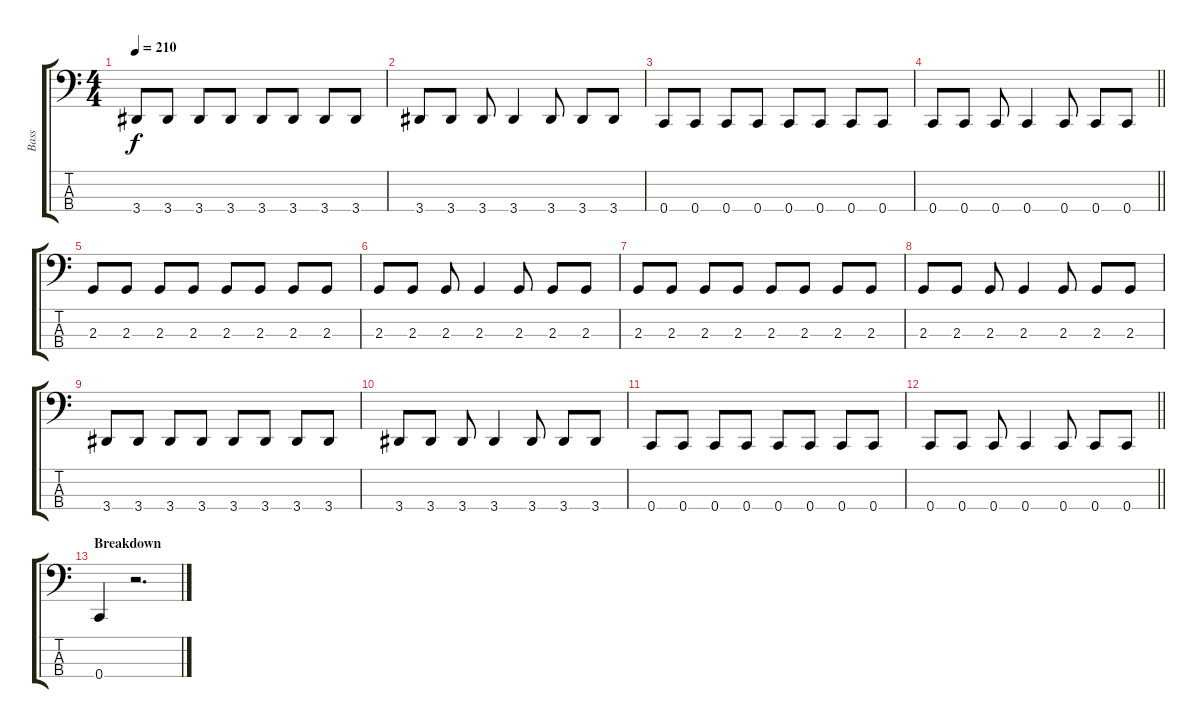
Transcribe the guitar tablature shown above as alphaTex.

\track ("Bass" "Bass") {instrument electricbassfinger}
\staff {score tabs}
\tuning (Eb2 Bb1 F1 C1) {hide}
\ts (4 4)
\tempo 210
\clef f4
\ks c
3.4.8{dy f} 3.4.8 3.4.8 3.4.8 3.4.8 3.4.8 3.4.8 3.4.8 |
3.4.8 3.4.8 3.4.8 3.4.4 3.4.8 3.4.8 3.4.8 |
0.4.8 0.4.8 0.4.8 0.4.8 0.4.8 0.4.8 0.4.8 0.4.8 |
\barLineRight lightlight
0.4.8 0.4.8 0.4.8 0.4.4 0.4.8 0.4.8 0.4.8 |
2.3.8 2.3.8 2.3.8 2.3.8 2.3.8 2.3.8 2.3.8 2.3.8 |
2.3.8 2.3.8 2.3.8 2.3.4 2.3.8 2.3.8 2.3.8 |
2.3.8 2.3.8 2.3.8 2.3.8 2.3.8 2.3.8 2.3.8 2.3.8 |
2.3.8 2.3.8 2.3.8 2.3.4 2.3.8 2.3.8 2.3.8 |
3.4.8 3.4.8 3.4.8 3.4.8 3.4.8 3.4.8 3.4.8 3.4.8 |
3.4.8 3.4.8 3.4.8 3.4.4 3.4.8 3.4.8 3.4.8 |
0.4.8 0.4.8 0.4.8 0.4.8 0.4.8 0.4.8 0.4.8 0.4.8 |
\barLineRight lightlight
0.4.8 0.4.8 0.4.8 0.4.4 0.4.8 0.4.8 0.4.8 |
\section ("" "Breakdown")
0.4.4 r.2{d}
